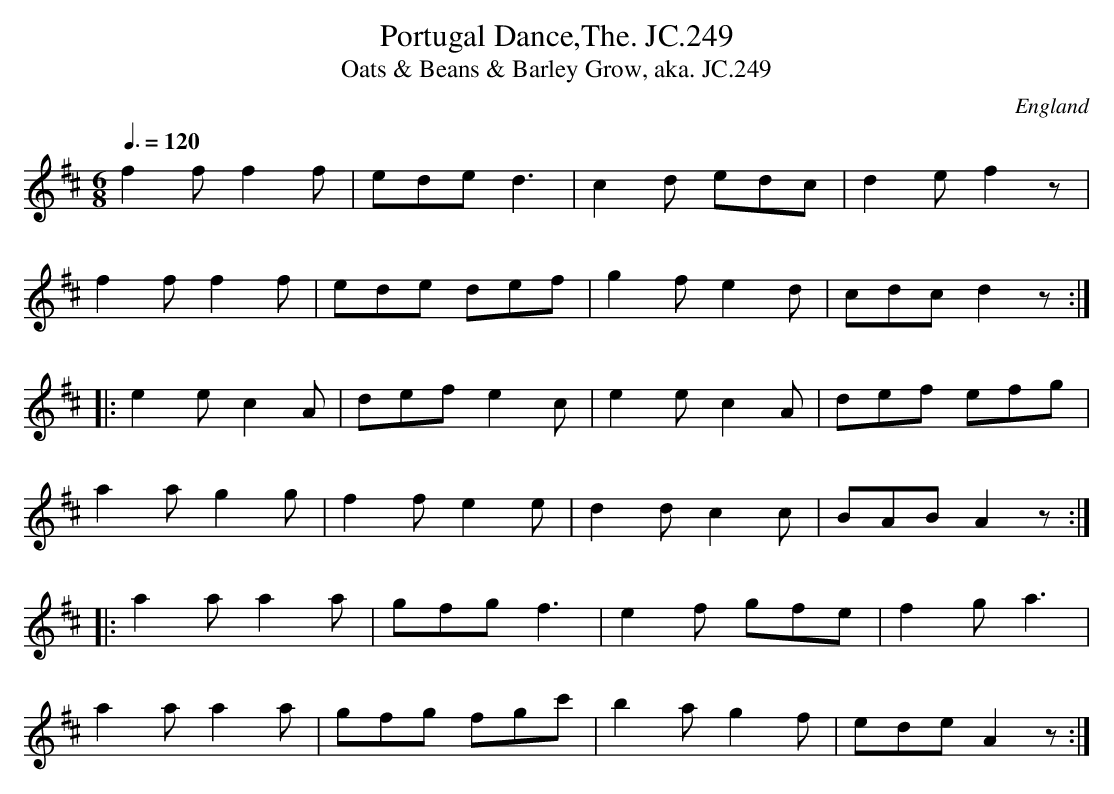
X:1
T:Portugal Dance,The. JC.249
T:Oats & Beans & Barley Grow, aka. JC.249
L:1/8
M:6/8
O:England
Q:3/8=120
K:D
f2ff2f|\
eded3|c2d edc|d2ef2z|!
f2ff2f|ede def|g2fe2d|cdcd2z:|!
|:e2ec2A|defe2c|e2ec2A|def efg|!
a2ag2g|f2fe2e|d2dc2c|BABA2z:|!
|:a2aa2a|gfgf3|e2f gfe|f2ga3|!
a2aa2a|gfg fgc'|b2ag2f|edeA2z:|
